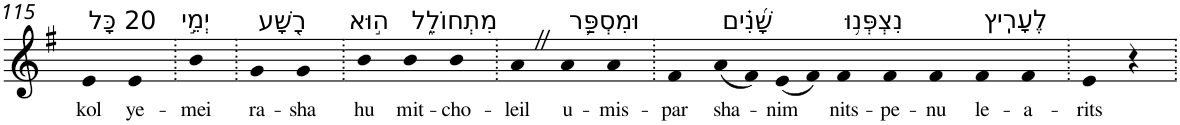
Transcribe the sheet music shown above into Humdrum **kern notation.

**kern	**text
*part1	*part1
*staff1	*staff1
*I"Piano	*
*I'Pno	*
!!LO:PB:g=z
*clefG2	*
*k[f#]	*
*G:	*
=115	=115
!LO:TX:a:t=20 כָּל	!
!	!LO:LY:b
4e	kol
!LO:TX:a:t=יְמֵ֣י	!
!	!LO:LY:b
4e	ye-
=116.	=116.
!	!LO:LY:b
4b	-mei
=117.	=117.
!LO:TX:a:t=רָ֭שָׁע	!
!	!LO:LY:b
4g	ra-
!	!LO:LY:b
4g	-sha
=118.	=118.
!LO:TX:a:t=ה֣וּא	!
!	!LO:LY:b
4b	hu
!LO:TX:a:t=מִתְחוֹלֵ֑ל	!
!	!LO:LY:b
4b	mit-
!	!LO:LY:b
4b	-cho-
=119.	=119.
!	!LO:LY:b
4aZ	-leil
!LO:TX:a:t=וּמִסְפַּ֥ר	!
!	!LO:LY:b
4a	u-
!	!LO:LY:b
4a	-mis-
=120.	=120.
!	!LO:LY:b
4f#	-par
!LO:TX:a:t=שָׁ֝נִ֗ים	!
!	!LO:LY:b
(8a	sha-
8f#)	.
!	!LO:LY:b
(8e	-nim
8f#)	.
!LO:TX:a:t=נִצְפְּנ֥וּ	!
!	!LO:LY:b
4f#	nits-
!	!LO:LY:b
4f#	-pe-
!	!LO:LY:b
4f#	-nu
!LO:TX:a:t=לֶעָרִֽיץ	!
!	!LO:LY:b
4f#	le-
!	!LO:LY:b
4f#	-a-
=121.	=121.
!	!LO:LY:b
4e	-rits
4r	.
=.	=.
*-	*-
